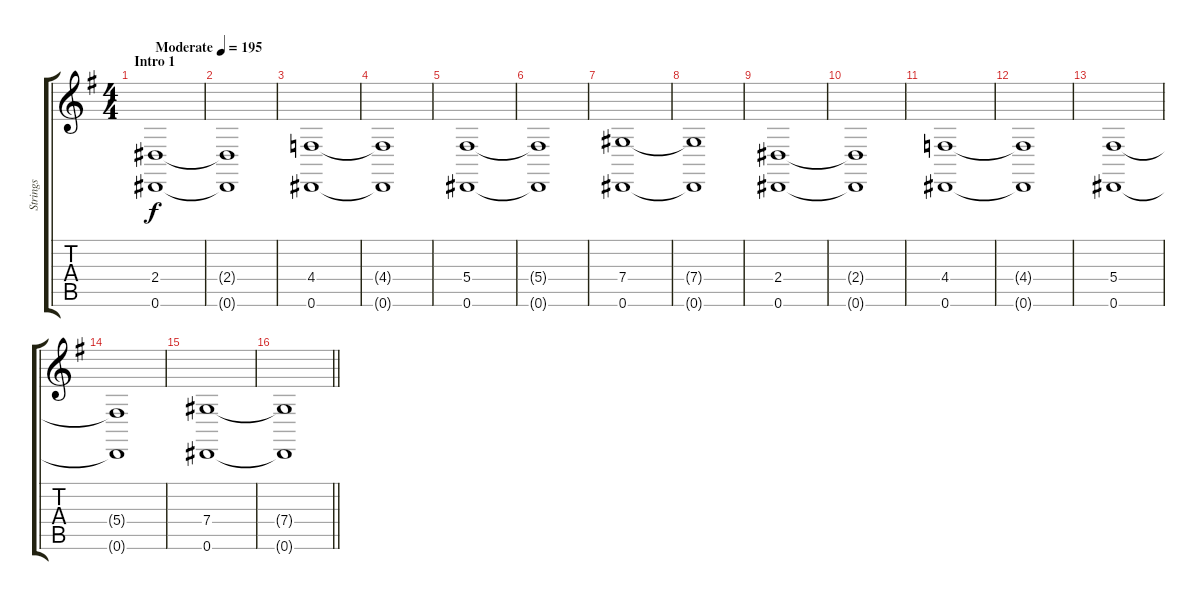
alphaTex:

\track ("Strings" "Strings") {instrument synthstrings2}
\staff {score tabs}
\tuning (Eb4 Bb3 Gb3 Db3 Ab2 Eb2) {hide}
\ts (4 4)
\section ("" "Intro 1")
\tempo (195 "Moderate")
\clef g2
\ks g
(2.4 0.6).1{dy f instrument synthstrings2} |
(2.4{t} 0.6{t}).1 |
(4.4 0.6).1 |
(4.4{t} 0.6{t}).1 |
(5.4 0.6).1 |
(5.4{t} 0.6{t}).1 |
(7.4 0.6).1 |
(7.4{t} 0.6{t}).1 |
(2.4 0.6).1 |
(2.4{t} 0.6{t}).1 |
(4.4 0.6).1 |
(4.4{t} 0.6{t}).1 |
(5.4 0.6).1 |
(5.4{t} 0.6{t}).1 |
(7.4 0.6).1 |
\barLineRight lightlight
(7.4{t} 0.6{t}).1
